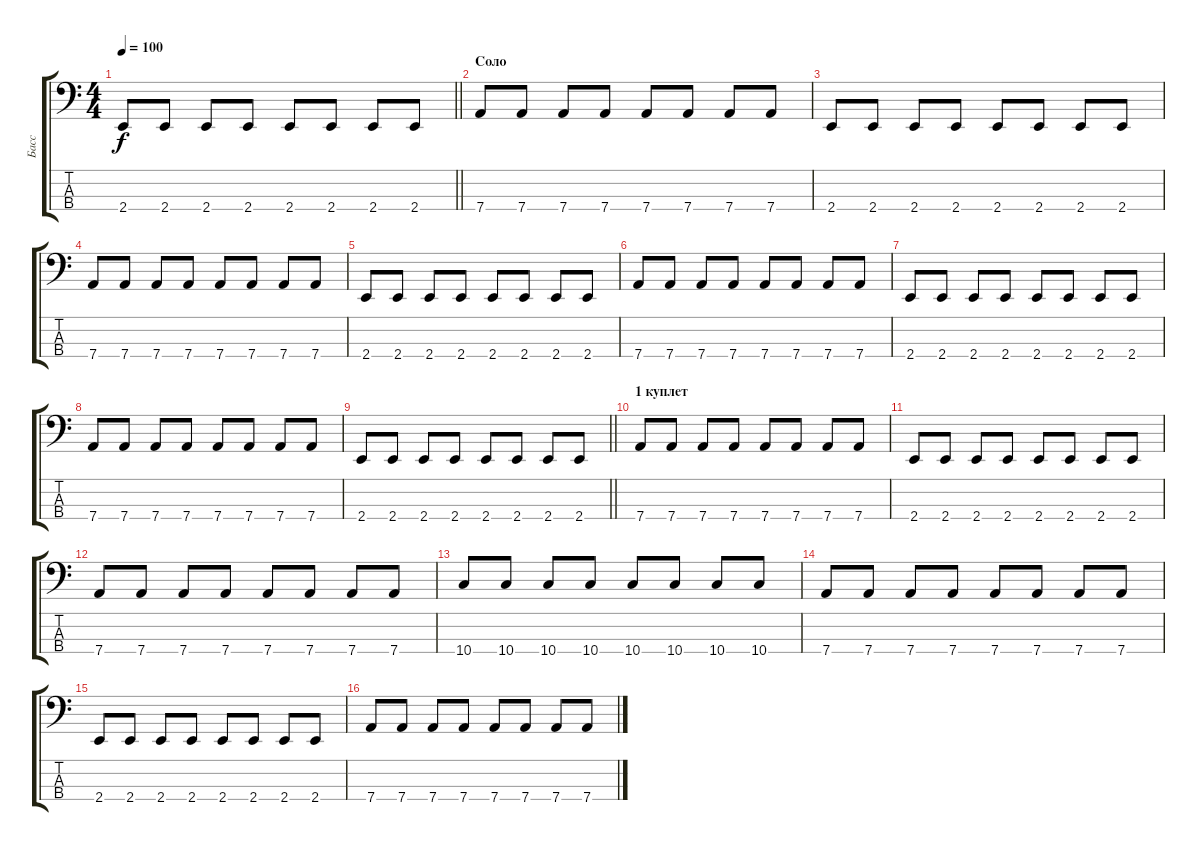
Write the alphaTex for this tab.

\track ("Басс" "Басс") {instrument electricbassfinger}
\staff {score tabs}
\tuning (G2 D2 A1 D1) {hide}
\ts (4 4)
\tempo 100
\clef f4
\barLineRight lightlight
\ks c
2.4.8{dy f} 2.4.8 2.4.8 2.4.8 2.4.8 2.4.8 2.4.8 2.4.8 |
\section ("" "Соло")
7.4.8 7.4.8 7.4.8 7.4.8 7.4.8 7.4.8 7.4.8 7.4.8 |
2.4.8 2.4.8 2.4.8 2.4.8 2.4.8 2.4.8 2.4.8 2.4.8 |
7.4.8 7.4.8 7.4.8 7.4.8 7.4.8 7.4.8 7.4.8 7.4.8 |
2.4.8 2.4.8 2.4.8 2.4.8 2.4.8 2.4.8 2.4.8 2.4.8 |
7.4.8 7.4.8 7.4.8 7.4.8 7.4.8 7.4.8 7.4.8 7.4.8 |
2.4.8 2.4.8 2.4.8 2.4.8 2.4.8 2.4.8 2.4.8 2.4.8 |
7.4.8 7.4.8 7.4.8 7.4.8 7.4.8 7.4.8 7.4.8 7.4.8 |
\barLineRight lightlight
2.4.8 2.4.8 2.4.8 2.4.8 2.4.8 2.4.8 2.4.8 2.4.8 |
\section ("" "1 куплет")
7.4.8 7.4.8 7.4.8 7.4.8 7.4.8 7.4.8 7.4.8 7.4.8 |
2.4.8 2.4.8 2.4.8 2.4.8 2.4.8 2.4.8 2.4.8 2.4.8 |
7.4.8 7.4.8 7.4.8 7.4.8 7.4.8 7.4.8 7.4.8 7.4.8 |
10.4.8 10.4.8 10.4.8 10.4.8 10.4.8 10.4.8 10.4.8 10.4.8 |
7.4.8 7.4.8 7.4.8 7.4.8 7.4.8 7.4.8 7.4.8 7.4.8 |
2.4.8 2.4.8 2.4.8 2.4.8 2.4.8 2.4.8 2.4.8 2.4.8 |
7.4.8 7.4.8 7.4.8 7.4.8 7.4.8 7.4.8 7.4.8 7.4.8
